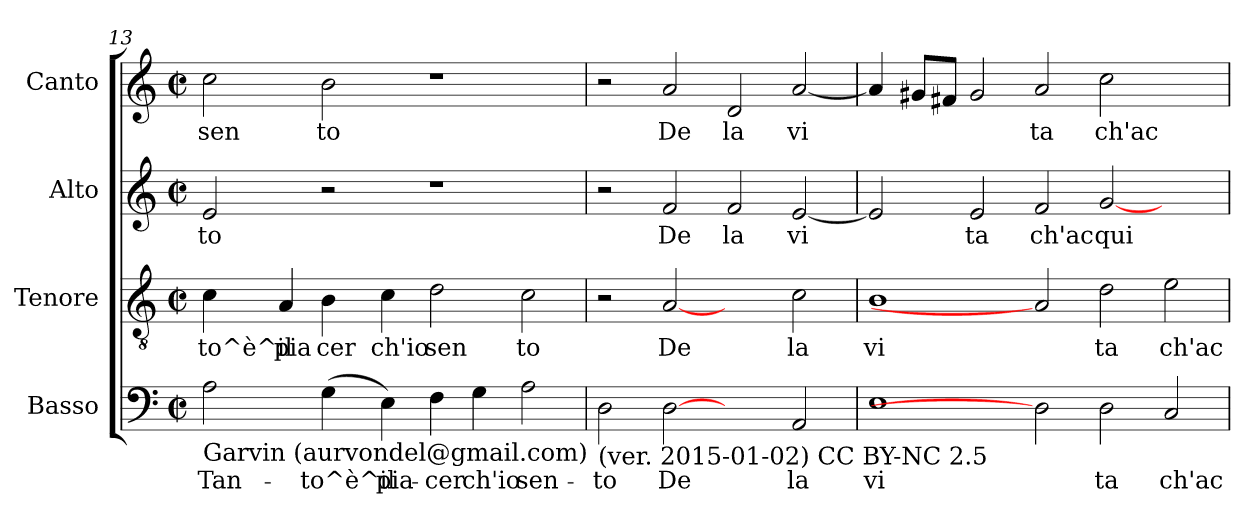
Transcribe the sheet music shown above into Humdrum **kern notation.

**kern	**text	**kern	**text	**kern	**text	**kern	**text
*part4	*part4	*part3	*part3	*part2	*part2	*part1	*part1
*staff4	*staff4	*staff3	*staff3	*staff2	*staff2	*staff1	*staff1
*I"Basso	*	*I"Tenore	*	*I"Alto	*	*I"Canto	*
*clefF4	*	*clefGv2	*	*clefG2	*	*clefG2	*
*k[]	*	*k[]	*	*k[]	*	*k[]	*
*C:	*	*C:	*	*C:	*	*C:	*
*M2/2	*	*M2/2	*	*M2/2	*	*M2/2	*
*met(c|)	*	*met(c|)	*	*met(c|)	*	*met(c|)	*
=13	=13	=13	=13	=13	=13	=13	=13
!LO:TX:b:t=Garvin (aurvondel@gmail.com)	!	!	!	!	!	!	!
!	!LO:LY:b:cj	!	!LO:LY:b:cj	!	!LO:LY:b:cj	!	!LO:LY:b:cj
2A\	Tan-	4c\	to^è^il	2e/	to	2cc\	sen
!	!	!	!LO:LY:b:cj	!	!	!	!
.	.	4A/	pia	.	.	.	.
!	!LO:LY:b:cj	!	!LO:LY:b:cj	!	!	!	!LO:LY:b:cj
(<4G\	-to^è^il	4B\	cer	2r	.	2b\	to
!	!LO:LY:b:cj	!	!LO:LY:b:cj	!	!	!	!
4E\)	pia-	4c\	ch'io	.	.	.	.
!	!LO:LY:b:cj	!	!LO:LY:b:cj	!	!	!	!
4F\	-cer	2d\	sen	1r	.	1r	.
!	!LO:LY:b:cj	!	!	!	!	!	!
4G\	ch'io	.	.	.	.	.	.
!	!LO:LY:b:cj	!	!LO:LY:b:cj	!	!	!	!
2A\	sen-	2c\	to	.	.	.	.
=14	=14	=14	=14	=14	=14	=14	=14
!LO:TX:b:t=(ver. 2015-01-02) CC BY-NC 2.5	!	!	!	!	!	!	!
!	!LO:LY:b:cj	!	!	!	!	!	!
2D\	-to	2r	.	2r	.	2r	.
!	!LO:LY:b:cj	!	!LO:LY:b:cj	!	!LO:LY:b:cj	!	!LO:LY:b:cj
[2D	De	[2A	De	2f/	De	2a/	De
!	!	!	!	!	!LO:LY:b:cj	!	!LO:LY:b:cj
2ryy	.	2ryy	.	2f/	la	2d/	la
!	!LO:LY:b:cj	!	!LO:LY:b:cj	!	!LO:LY:b:cj	!	!LO:LY:b:cj
2AA/	la	2c\	la	[>2e/	vi	[>2a/	vi
!!LO:PB:g=z
=15	=15	=15	=15	=15	=15	=15	=15
!	!LO:LY:b:cj	!	!LO:LY:b:cj	!	!LO:LY:b:cj	!	!LO:LY:a:cj
1E	vi	1B	vi	2e/]	.	4a/]	.
!	!	!	!	!	!	!	!LO:LY:a:cj
.	.	.	.	.	.	8g#/L	.
!	!	!	!	!	!	!	!LO:LY:a:cj
.	.	.	.	.	.	8f#/J	.
!	!	!	!	!	!LO:LY:b:cj	!	!LO:LY:a:cj
.	.	.	.	2e/	ta	2g#/	.
!	!	!	!	!	!LO:LY:b:cj	!	!LO:LY:a:cj
2D]	.	2A]	.	2f/	ch'ac	2a/	ta
!	!LO:LY:b:cj	!	!LO:LY:b:cj	!	!LO:LY:b:cj	!	!LO:LY:a:cj
2D\	ta	2d\	ta	[<2g/	qui	2cc\	ch'ac
!	!LO:LY:b:cj	!	!LO:LY:b:cj	!	!	!	!
2C/	ch'ac	2e\	ch'ac	2ryy	.	2ryy	.
=	=	=	=	=	=	=	=
*-	*-	*-	*-	*-	*-	*-	*-
